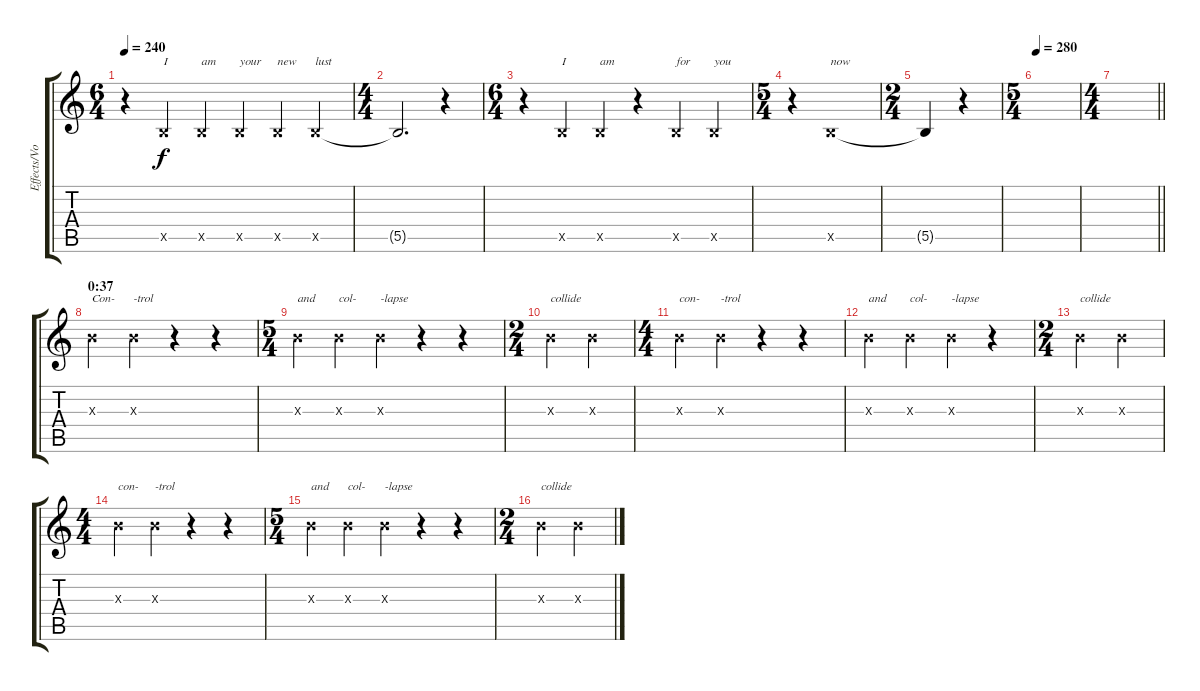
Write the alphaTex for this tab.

\track ("Effects/Voice/Guitar II" "Effects/Vo") {instrument distortionguitar}
\staff {score tabs}
\tuning (Db4 Ab3 E3 B2 Gb2 Db2) {hide}
\ts (6 4)
\tempo 240
\clef g2
\ks c
r.4{dy f} 5.5{x}.4{txt "I"} 5.5{x}.4{txt "am"} 5.5{x}.4{txt "your"} 5.5{x}.4{txt "new"} 5.5{x}.4{txt "lust"} |
\ts (4 4)
5.5{t}.2{d} r.4 |
\ts (6 4)
r.4 5.5{x}.4{txt "I"} 5.5{x}.4{txt "am"} r.4 5.5{x}.4{txt "for"} 5.5{x}.4{txt "you"} |
\ts (5 4)
r.4 5.5{x}.1{txt "now"} |
\ts (2 4)
5.5{t}.4 r.4 |
\ts (5 4)
\tempo 280
|
\ts (4 4)
\barLineRight lightlight
|
\section ("" "0:37")
7.3{x}.4{txt "Con-"} 7.3{x}.4{txt "-trol"} r.4 r.4 |
\ts (5 4)
7.3{x}.4{txt "and"} 7.3{x}.4{txt "col-"} 7.3{x}.4{txt "-lapse"} r.4 r.4 |
\ts (2 4)
7.3{x}.4{txt "collide"} 7.3{x}.4 |
\ts (4 4)
7.3{x}.4{txt "con-"} 7.3{x}.4{txt "-trol"} r.4 r.4 |
7.3{x}.4{txt "and"} 7.3{x}.4{txt "col-"} 7.3{x}.4{txt "-lapse"} r.4 |
\ts (2 4)
7.3{x}.4{txt "collide"} 7.3{x}.4 |
\ts (4 4)
7.3{x}.4{txt "con-"} 7.3{x}.4{txt "-trol"} r.4 r.4 |
\ts (5 4)
7.3{x}.4{txt "and"} 7.3{x}.4{txt "col-"} 7.3{x}.4{txt "-lapse"} r.4 r.4 |
\ts (2 4)
7.3{x}.4{txt "collide"} 7.3{x}.4
